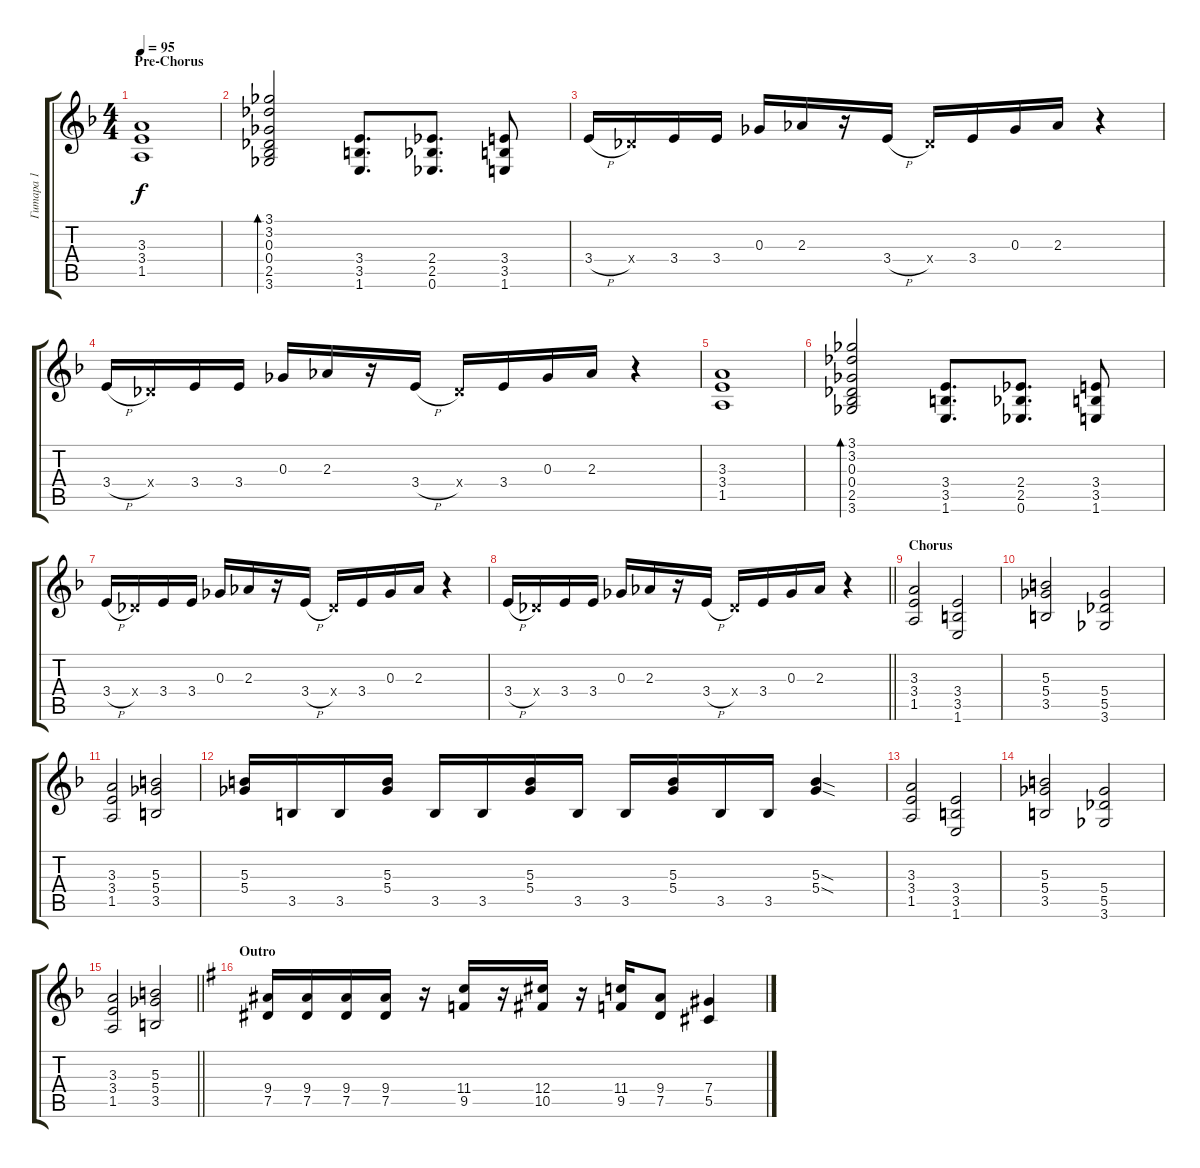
\track ("Гитара 1" "Гитара 1") {instrument distortionguitar}
\staff {score tabs}
\tuning (Eb4 Bb3 Gb3 Db3 Ab2 Eb2) {hide}
\ts (4 4)
\section ("" "Pre-Chorus")
\tempo 95
\clef g2
\ks dminor
(3.3 3.4 1.5).1{dy f} |
(3.1 3.2 0.3 0.4 2.5 3.6).2{bd 120} (3.4 3.5 1.6).8{d} (2.4 2.5 0.6).8{d} (3.4 3.5 1.6).8 |
3.4{h}.16{volume 15} 0.4{x}.16 3.4.16 3.4.16 0.3.16 2.3.16 r.16 3.4{h}.16 0.4{x}.16 3.4.16 0.3.16 2.3.16 r.4 |
3.4{h}.16 0.4{x}.16 3.4.16 3.4.16 0.3.16 2.3.16 r.16 3.4{h}.16 0.4{x}.16 3.4.16 0.3.16 2.3.16 r.4 |
(3.3 3.4 1.5).1{volume 13} |
(3.1 3.2 0.3 0.4 2.5 3.6).2{bd 120} (3.4 3.5 1.6).8{d} (2.4 2.5 0.6).8{d} (3.4 3.5 1.6).8 |
3.4{h}.16{volume 15} 0.4{x}.16 3.4.16 3.4.16 0.3.16 2.3.16 r.16 3.4{h}.16 0.4{x}.16 3.4.16 0.3.16 2.3.16 r.4 |
\barLineRight lightlight
3.4{h}.16 0.4{x}.16 3.4.16 3.4.16 0.3.16 2.3.16 r.16 3.4{h}.16 0.4{x}.16 3.4.16 0.3.16 2.3.16 r.4 |
\section ("" "Chorus")
(3.3 3.4 1.5).2{volume 13} (3.4 3.5 1.6).2 |
(5.3 5.4 3.5).2 (5.4 5.5 3.6).2 |
(3.3 3.4 1.5).2 (5.3 5.4 3.5).2 |
(5.3 5.4).16 3.5.16 3.5.16 (5.3 5.4).16 3.5.16 3.5.16 (5.3 5.4).16 3.5.16 3.5.16 (5.3 5.4).16 3.5.16 3.5.16 (5.3{sod} 5.4{sod}).4 |
(3.3 3.4 1.5).2 (3.4 3.5 1.6).2 |
(5.3 5.4 3.5).2 (5.4 5.5 3.6).2 |
\barLineRight lightlight
(3.3 3.4 1.5).2 (5.3 5.4 3.5).2 |
\section ("" "Outro")
\ks eminor
(9.4 7.5).16{volume 15} (9.4 7.5).16 (9.4 7.5).16 (9.4 7.5).16 r.16 (11.4 9.5).16 r.16 (12.4 10.5).16 r.16 (11.4 9.5).16 (9.4 7.5).8 (7.4 5.5).4
